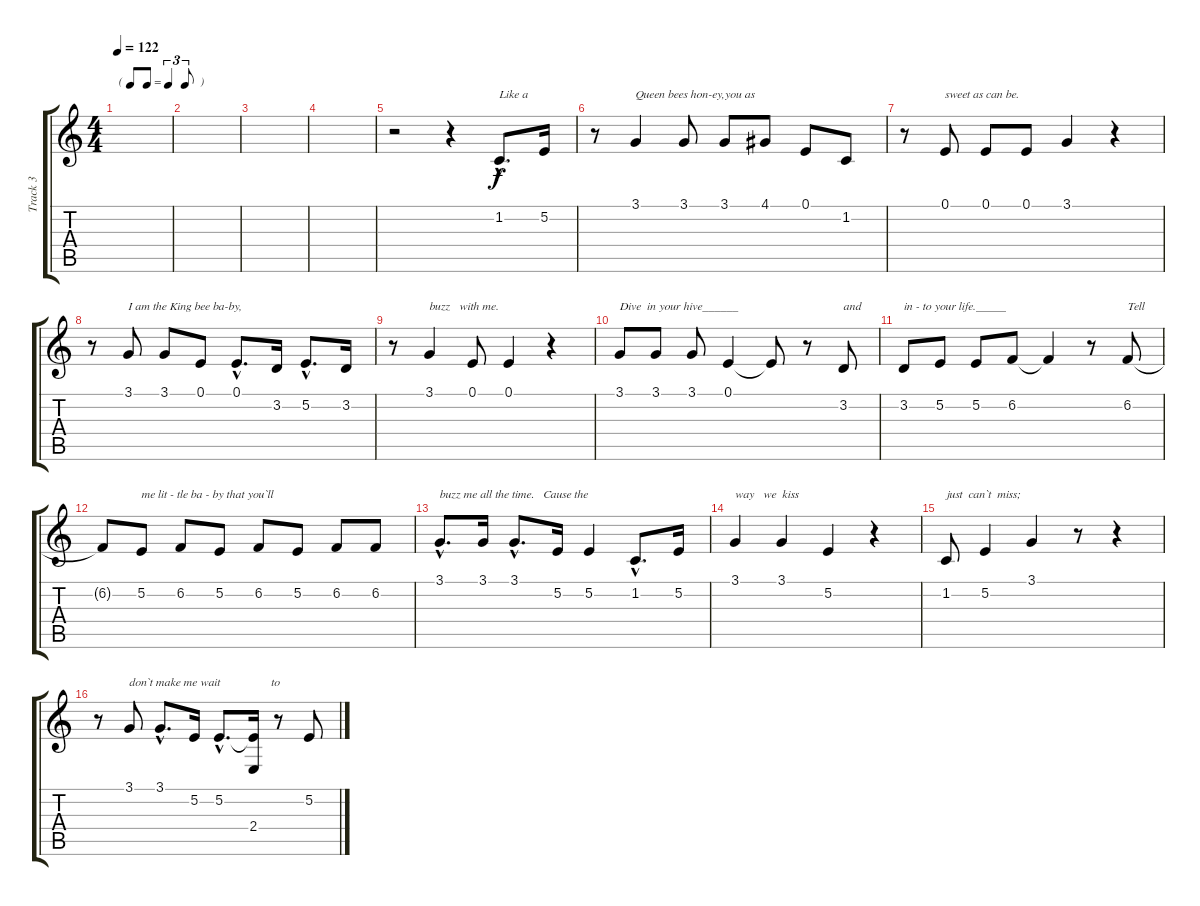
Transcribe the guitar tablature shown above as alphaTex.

\track ("Track 3" "Track 3") {instrument harmonica}
\staff {score tabs}
\tuning (E4 B3 G3 D3 A2 E2) {hide}
\ts (4 4)
\tf triplet8th
\tempo 122
\clef g2
\ks c
|
|
|
|
r.2 r.4 1.2{hac}.8{d txt "Like a"} 5.2.16 |
r.8 3.1.4{txt "Queen bees hon-ey,you as"} 3.1.8 3.1.8 4.1.8 0.1.8 1.2.8 |
r.8 0.1.8{txt "sweet as can be."} 0.1.8 0.1.8 3.1.4 r.4 |
r.8 3.1.8{txt "I am the King bee ba-by,"} 3.1.8 0.1.8 0.1{hac}.8{d} 3.2.16 5.2{hac}.8{d} 3.2.16 |
r.8 3.1.4{txt "buzz   with me."} 0.1.8 0.1.4 r.4 |
3.1.8{txt "Dive  in your hive______"} 3.1.8 3.1.8 0.1.4 0.1{t}.8 r.8 3.2.8{txt "and"} |
3.2.8{txt "in - to your life._____"} 5.2.8 5.2.8 6.2.8 6.2{t}.4 r.8 6.2.8{txt "Tell"} |
6.2{t}.8 5.2.8{txt "me lit - tle ba - by that you`ll"} 6.2.8 5.2.8 6.2.8 5.2.8 6.2.8 6.2.8 |
3.1{hac}.8{d txt "buzz me all the time.   Cause the"} 3.1.16 3.1{hac}.8{d} 5.2.16 5.2.4 1.2{hac}.8{d} 5.2.16 |
3.1.4{txt "way   we  kiss"} 3.1.4 5.2.4 r.4 |
1.2.8{txt "just  can`t  miss;"} 5.2.4 3.1.4 r.8 r.4 |
r.8 3.1.8{txt "don`t make me wait                 to"} 3.1{hac}.8{d} 5.2.16 5.2{hac}.8{d} (5.2{t} 2.4).16 r.8 5.2.8
